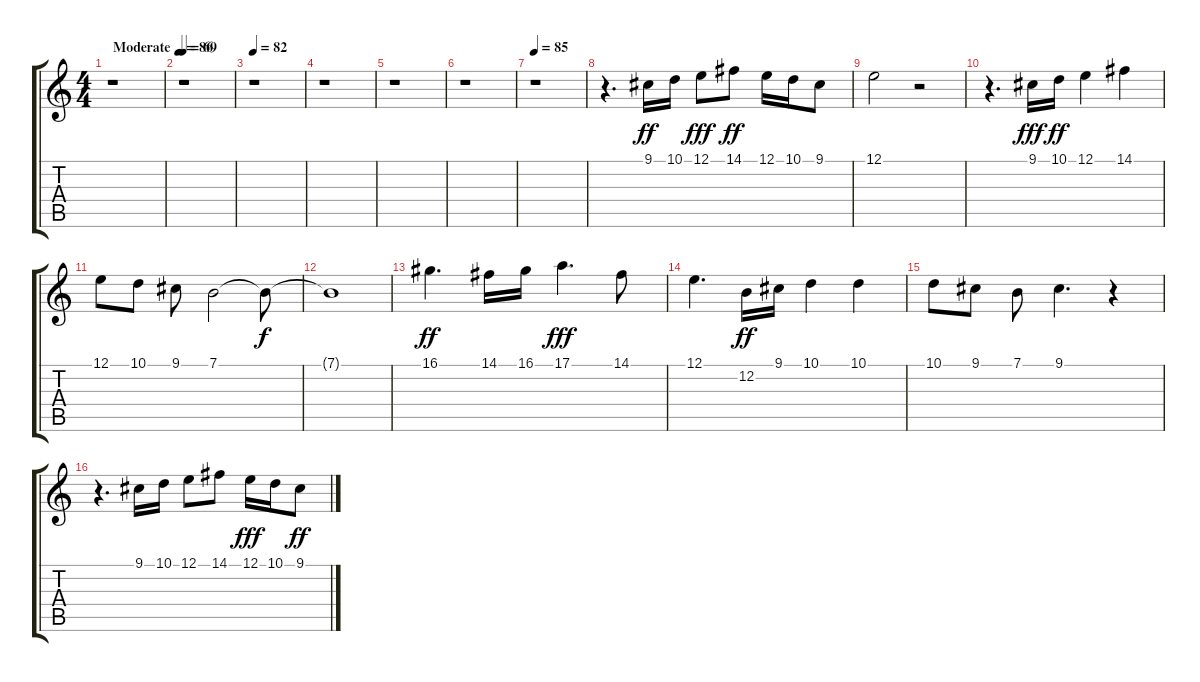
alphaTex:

\track "" {instrument voiceoohs}
\staff {score tabs}
\tuning (E4 B3 G3 D3 A2 E2) {hide}
\ts (4 4)
\tempo (86 "Moderate")
\clef g2
\ks c
r.1{dy ff instrument voiceoohs} |
\tempo 69
r.1 |
\tempo 82
r.1 |
r.1 |
r.1 |
r.1 |
\tempo 85
r.1 |
r.4{d} 9.1.16 10.1.16 12.1.8{dy fff} 14.1.8{dy ff} 12.1.16 10.1.16 9.1.8 |
12.1.2 r.2 |
r.4{d} 9.1.16{dy fff} 10.1.16{dy ff} 12.1.4 14.1.4 |
12.1.8 10.1.8 9.1.8 7.1.2 7.1{t}.8{dy f} |
7.1{t}.1 |
16.1.4{d dy ff} 14.1.16 16.1.16 17.1.4{d dy fff} 14.1.8 |
12.1.4{d} 12.2.16{dy ff} 9.1.16 10.1.4 10.1.4 |
10.1.8 9.1.8 7.1.8 9.1.4{d} r.4 |
r.4{d} 9.1.16 10.1.16 12.1.8 14.1.8 12.1.16{dy fff} 10.1.16 9.1.8{dy ff}
